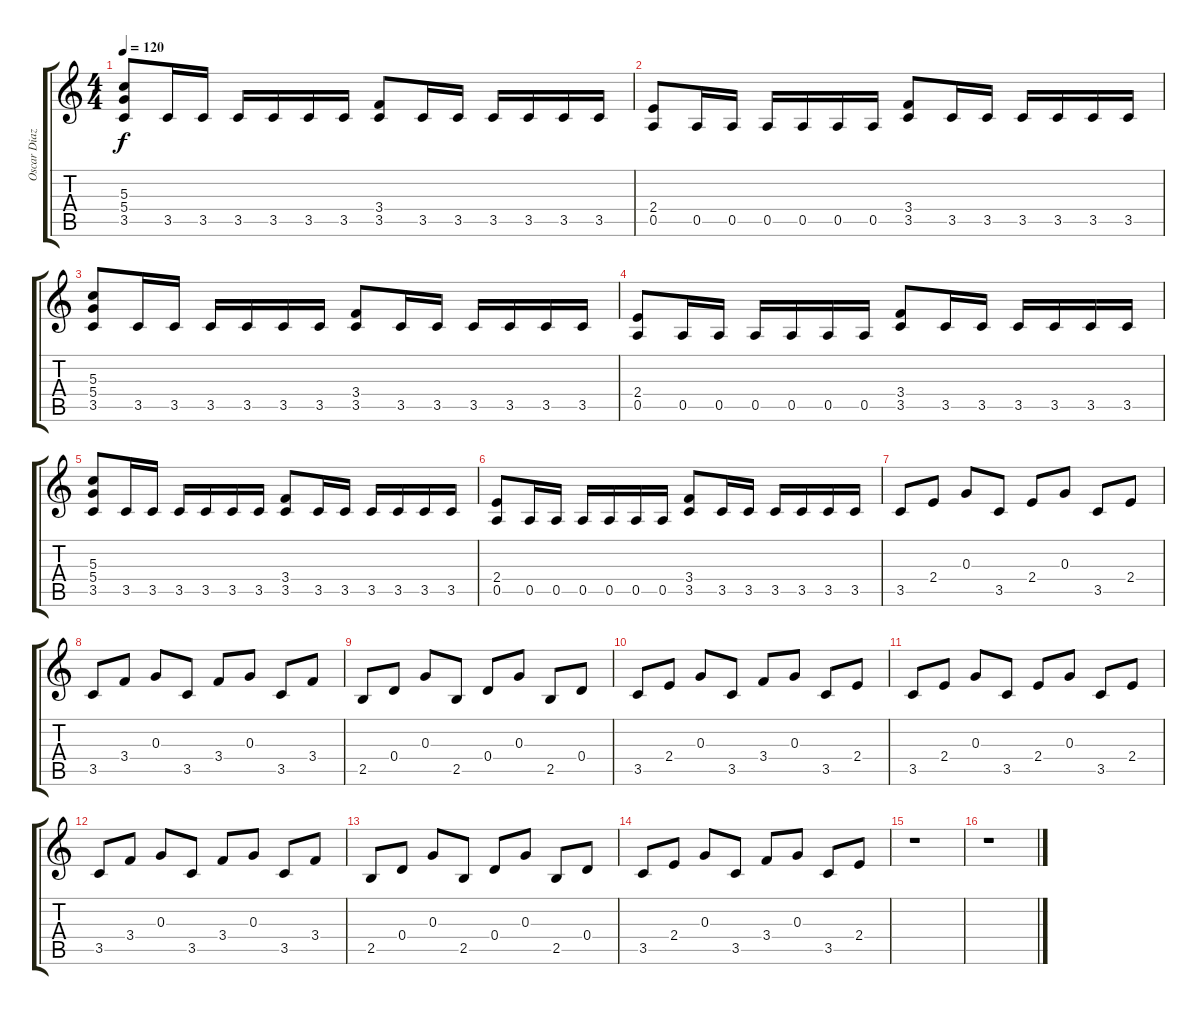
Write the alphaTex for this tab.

\track ("Oscar Diaz" "Oscar Diaz") {instrument distortionguitar}
\staff {score tabs}
\tuning (E4 B3 G3 D3 A2 E2) {hide}
\ts (4 4)
\tempo 120
\clef g2
\ks c
(5.3 5.4 3.5).8{dy f volume 16 instrument distortionguitar} 3.5.16 3.5.16 3.5.16 3.5.16 3.5.16 3.5.16 (3.4 3.5).8 3.5.16 3.5.16 3.5.16 3.5.16 3.5.16 3.5.16 |
(2.4 0.5).8 0.5.16 0.5.16 0.5.16 0.5.16 0.5.16 0.5.16 (3.4 3.5).8 3.5.16 3.5.16 3.5.16 3.5.16 3.5.16 3.5.16 |
(5.3 5.4 3.5).8{volume 16 instrument distortionguitar} 3.5.16 3.5.16 3.5.16 3.5.16 3.5.16 3.5.16 (3.4 3.5).8 3.5.16 3.5.16 3.5.16 3.5.16 3.5.16 3.5.16 |
(2.4 0.5).8 0.5.16 0.5.16 0.5.16 0.5.16 0.5.16 0.5.16 (3.4 3.5).8 3.5.16 3.5.16 3.5.16 3.5.16 3.5.16 3.5.16 |
(5.3 5.4 3.5).8{volume 16 instrument distortionguitar} 3.5.16 3.5.16 3.5.16 3.5.16 3.5.16 3.5.16 (3.4 3.5).8 3.5.16 3.5.16 3.5.16 3.5.16 3.5.16 3.5.16 |
(2.4 0.5).8 0.5.16 0.5.16 0.5.16 0.5.16 0.5.16 0.5.16 (3.4 3.5).8 3.5.16 3.5.16 3.5.16 3.5.16 3.5.16 3.5.16 |
3.5.8{instrument electricguitarclean} 2.4.8 0.3.8 3.5.8 2.4.8 0.3.8 3.5.8 2.4.8 |
3.5.8 3.4.8 0.3.8 3.5.8 3.4.8 0.3.8 3.5.8 3.4.8 |
2.5.8 0.4.8 0.3.8 2.5.8 0.4.8 0.3.8 2.5.8 0.4.8 |
3.5.8 2.4.8 0.3.8 3.5.8 3.4.8 0.3.8 3.5.8 2.4.8 |
3.5.8{instrument electricguitarclean} 2.4.8 0.3.8 3.5.8 2.4.8 0.3.8 3.5.8 2.4.8 |
3.5.8 3.4.8 0.3.8 3.5.8 3.4.8 0.3.8 3.5.8 3.4.8 |
2.5.8 0.4.8 0.3.8 2.5.8 0.4.8 0.3.8 2.5.8 0.4.8 |
3.5.8 2.4.8 0.3.8 3.5.8 3.4.8 0.3.8 3.5.8 2.4.8 |
r.1 |
r.1
